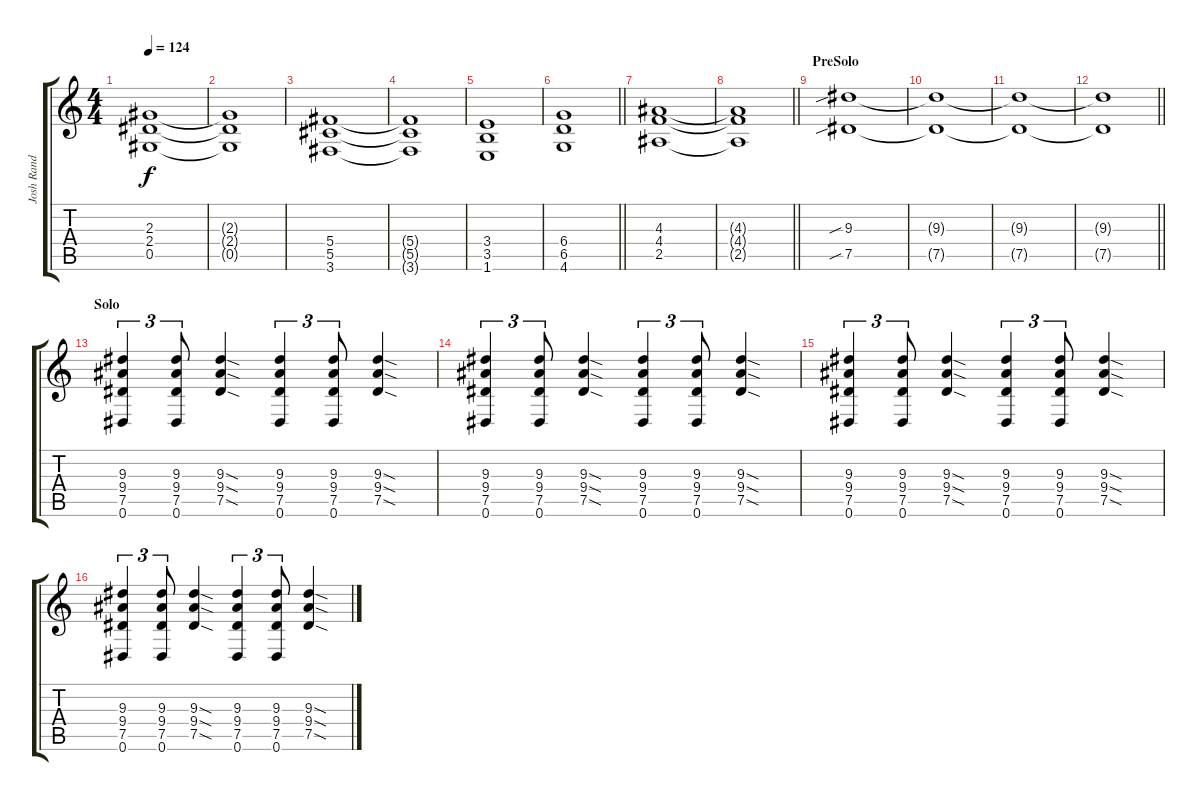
\track ("Josh Rand" "Josh Rand") {instrument overdrivenguitar}
\staff {score tabs}
\tuning (Eb4 Bb3 Gb3 Db3 Ab2 Eb2) {hide}
\ts (4 4)
\tempo 124
\clef g2
\ks c
(2.3 2.4 0.5).1{dy f} |
(2.3{t} 2.4{t} 0.5{t}).1 |
(5.4 5.5 3.6).1 |
(5.4{t} 5.5{t} 3.6{t}).1 |
(3.4 3.5 1.6).1 |
\barLineRight lightlight
(6.4 6.5 4.6).1 |
(4.3 4.4 2.5).1 |
\barLineRight lightlight
(4.3{t} 4.4{t} 2.5{t}).1 |
\section ("" "PreSolo")
(9.3{sib} 7.5{sib}).1 |
(9.3{t} 7.5{t}).1 |
(9.3{t} 7.5{t}).1 |
\barLineRight lightlight
(9.3{t} 7.5{t}).1 |
\section ("" "Solo")
(9.3 9.4 7.5 0.6).4{tu (3 2)} (9.3 9.4 7.5 0.6).8{tu (3 2)} (9.3{sod} 9.4{sod} 7.5{sod}).4 (9.3 9.4 7.5 0.6).4{tu (3 2)} (9.3 9.4 7.5 0.6).8{tu (3 2)} (9.3{sod} 9.4{sod} 7.5{sod}).4 |
(9.3 9.4 7.5 0.6).4{tu (3 2)} (9.3 9.4 7.5 0.6).8{tu (3 2)} (9.3{sod} 9.4{sod} 7.5{sod}).4 (9.3 9.4 7.5 0.6).4{tu (3 2)} (9.3 9.4 7.5 0.6).8{tu (3 2)} (9.3{sod} 9.4{sod} 7.5{sod}).4 |
(9.3 9.4 7.5 0.6).4{tu (3 2)} (9.3 9.4 7.5 0.6).8{tu (3 2)} (9.3{sod} 9.4{sod} 7.5{sod}).4 (9.3 9.4 7.5 0.6).4{tu (3 2)} (9.3 9.4 7.5 0.6).8{tu (3 2)} (9.3{sod} 9.4{sod} 7.5{sod}).4 |
(9.3 9.4 7.5 0.6).4{tu (3 2)} (9.3 9.4 7.5 0.6).8{tu (3 2)} (9.3{sod} 9.4{sod} 7.5{sod}).4 (9.3 9.4 7.5 0.6).4{tu (3 2)} (9.3 9.4 7.5 0.6).8{tu (3 2)} (9.3{sod} 9.4{sod} 7.5{sod}).4
